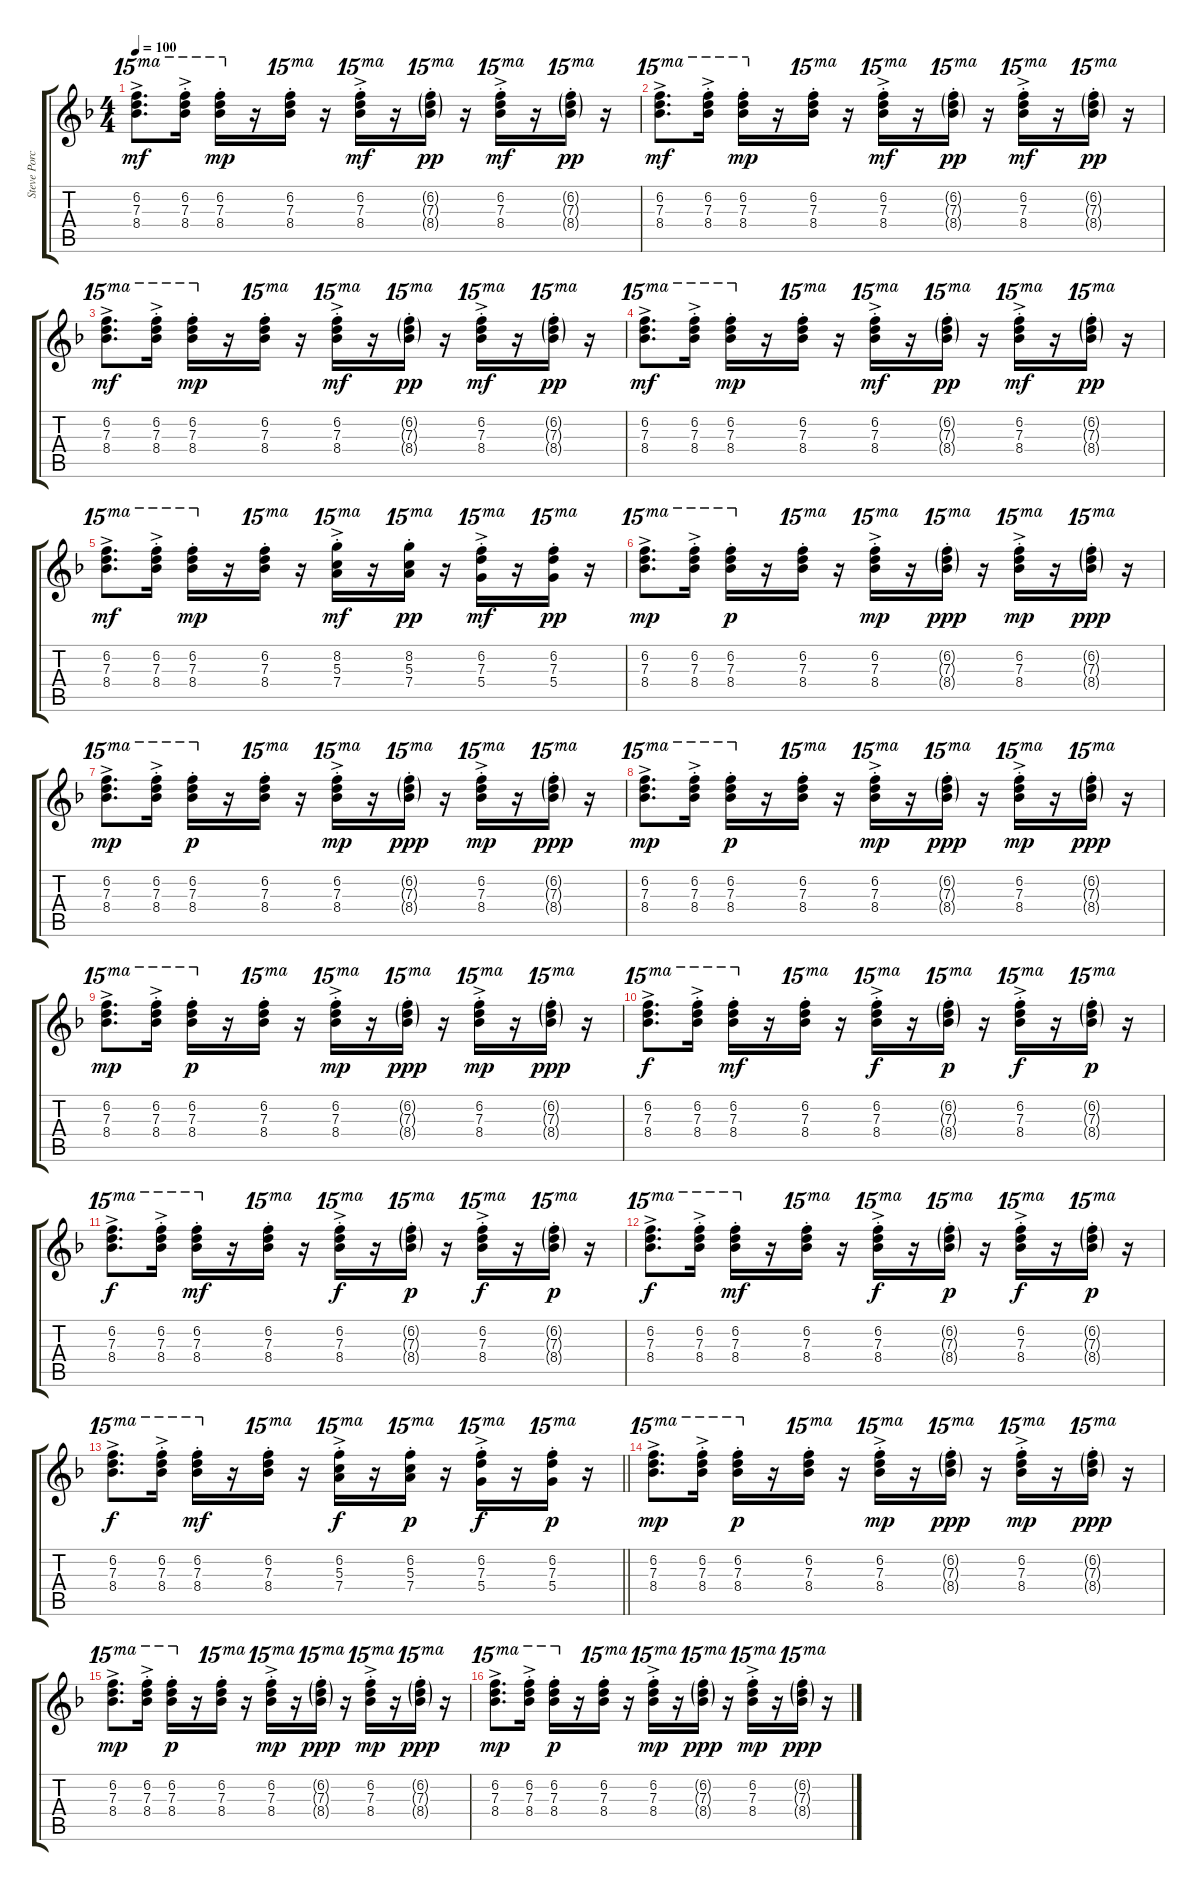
\track ("Steve Porcaro-3" "Steve Porc") {instrument rockorgan}
\staff {score tabs}
\tuning (E7 B6 G6 D6 A5 E5) {hide}
\ts (4 4)
\tempo 100
\clef g2
\ks f
(6.2{ac} 7.3{ac} 8.4{ac}).8{d ot 15ma dy mf} (6.2{ac st} 7.3{ac st} 8.4{ac st}).16{ot 15ma} (6.2{st} 7.3{st} 8.4{st}).16{ot 15ma dy mp} r.16 (6.2{st} 7.3{st} 8.4{st}).16{ot 15ma} r.16 (6.2{ac st} 7.3{ac st} 8.4{ac st}).16{ot 15ma dy mf} r.16 (6.2{g st} 7.3{g st} 8.4{g st}).16{ot 15ma dy pp} r.16 (6.2{ac st} 7.3{ac st} 8.4{ac st}).16{ot 15ma dy mf} r.16 (6.2{g st} 7.3{g st} 8.4{g st}).16{ot 15ma dy pp} r.16 |
(6.2{ac} 7.3{ac} 8.4{ac}).8{d ot 15ma dy mf} (6.2{ac st} 7.3{ac st} 8.4{ac st}).16{ot 15ma} (6.2{st} 7.3{st} 8.4{st}).16{ot 15ma dy mp} r.16 (6.2{st} 7.3{st} 8.4{st}).16{ot 15ma} r.16 (6.2{ac st} 7.3{ac st} 8.4{ac st}).16{ot 15ma dy mf} r.16 (6.2{g st} 7.3{g st} 8.4{g st}).16{ot 15ma dy pp} r.16 (6.2{ac st} 7.3{ac st} 8.4{ac st}).16{ot 15ma dy mf} r.16 (6.2{g st} 7.3{g st} 8.4{g st}).16{ot 15ma dy pp} r.16 |
(6.2{ac} 7.3{ac} 8.4{ac}).8{d ot 15ma dy mf} (6.2{ac st} 7.3{ac st} 8.4{ac st}).16{ot 15ma} (6.2{st} 7.3{st} 8.4{st}).16{ot 15ma dy mp} r.16 (6.2{st} 7.3{st} 8.4{st}).16{ot 15ma} r.16 (6.2{ac st} 7.3{ac st} 8.4{ac st}).16{ot 15ma dy mf} r.16 (6.2{g st} 7.3{g st} 8.4{g st}).16{ot 15ma dy pp} r.16 (6.2{ac st} 7.3{ac st} 8.4{ac st}).16{ot 15ma dy mf} r.16 (6.2{g st} 7.3{g st} 8.4{g st}).16{ot 15ma dy pp} r.16 |
(6.2{ac} 7.3{ac} 8.4{ac}).8{d ot 15ma dy mf} (6.2{ac st} 7.3{ac st} 8.4{ac st}).16{ot 15ma} (6.2{st} 7.3{st} 8.4{st}).16{ot 15ma dy mp} r.16 (6.2{st} 7.3{st} 8.4{st}).16{ot 15ma} r.16 (6.2{ac st} 7.3{ac st} 8.4{ac st}).16{ot 15ma dy mf} r.16 (6.2{g st} 7.3{g st} 8.4{g st}).16{ot 15ma dy pp} r.16 (6.2{ac st} 7.3{ac st} 8.4{ac st}).16{ot 15ma dy mf} r.16 (6.2{g st} 7.3{g st} 8.4{g st}).16{ot 15ma dy pp} r.16 |
(6.2{ac} 7.3{ac} 8.4{ac}).8{d ot 15ma dy mf} (6.2{ac st} 7.3{ac st} 8.4{ac st}).16{ot 15ma} (6.2{st} 7.3{st} 8.4{st}).16{ot 15ma dy mp} r.16 (6.2{st} 7.3{st} 8.4{st}).16{ot 15ma} r.16 (8.2{ac st} 5.3{ac st} 7.4{ac st}).16{ot 15ma dy mf} r.16 (8.2{st} 5.3{st} 7.4{st}).16{ot 15ma dy pp} r.16 (6.2{ac st} 7.3{ac st} 5.4{ac st}).16{ot 15ma dy mf} r.16 (6.2{st} 7.3{st} 5.4{st}).16{ot 15ma dy pp} r.16 |
(6.2{ac} 7.3{ac} 8.4{ac}).8{d ot 15ma dy mp} (6.2{ac st} 7.3{ac st} 8.4{ac st}).16{ot 15ma} (6.2{st} 7.3{st} 8.4{st}).16{ot 15ma dy p} r.16 (6.2{st} 7.3{st} 8.4{st}).16{ot 15ma} r.16 (6.2{ac st} 7.3{ac st} 8.4{ac st}).16{ot 15ma dy mp} r.16 (6.2{g st} 7.3{g st} 8.4{g st}).16{ot 15ma dy ppp} r.16 (6.2{ac st} 7.3{ac st} 8.4{ac st}).16{ot 15ma dy mp} r.16 (6.2{g st} 7.3{g st} 8.4{g st}).16{ot 15ma dy ppp} r.16 |
(6.2{ac} 7.3{ac} 8.4{ac}).8{d ot 15ma dy mp} (6.2{ac st} 7.3{ac st} 8.4{ac st}).16{ot 15ma} (6.2{st} 7.3{st} 8.4{st}).16{ot 15ma dy p} r.16 (6.2{st} 7.3{st} 8.4{st}).16{ot 15ma} r.16 (6.2{ac st} 7.3{ac st} 8.4{ac st}).16{ot 15ma dy mp} r.16 (6.2{g st} 7.3{g st} 8.4{g st}).16{ot 15ma dy ppp} r.16 (6.2{ac st} 7.3{ac st} 8.4{ac st}).16{ot 15ma dy mp} r.16 (6.2{g st} 7.3{g st} 8.4{g st}).16{ot 15ma dy ppp} r.16 |
(6.2{ac} 7.3{ac} 8.4{ac}).8{d ot 15ma dy mp} (6.2{ac st} 7.3{ac st} 8.4{ac st}).16{ot 15ma} (6.2{st} 7.3{st} 8.4{st}).16{ot 15ma dy p} r.16 (6.2{st} 7.3{st} 8.4{st}).16{ot 15ma} r.16 (6.2{ac st} 7.3{ac st} 8.4{ac st}).16{ot 15ma dy mp} r.16 (6.2{g st} 7.3{g st} 8.4{g st}).16{ot 15ma dy ppp} r.16 (6.2{ac st} 7.3{ac st} 8.4{ac st}).16{ot 15ma dy mp} r.16 (6.2{g st} 7.3{g st} 8.4{g st}).16{ot 15ma dy ppp} r.16 |
(6.2{ac} 7.3{ac} 8.4{ac}).8{d ot 15ma dy mp} (6.2{ac st} 7.3{ac st} 8.4{ac st}).16{ot 15ma} (6.2{st} 7.3{st} 8.4{st}).16{ot 15ma dy p} r.16 (6.2{st} 7.3{st} 8.4{st}).16{ot 15ma} r.16 (6.2{ac st} 7.3{ac st} 8.4{ac st}).16{ot 15ma dy mp} r.16 (6.2{g st} 7.3{g st} 8.4{g st}).16{ot 15ma dy ppp} r.16 (6.2{ac st} 7.3{ac st} 8.4{ac st}).16{ot 15ma dy mp} r.16 (6.2{g st} 7.3{g st} 8.4{g st}).16{ot 15ma dy ppp} r.16 |
(6.2{ac} 7.3{ac} 8.4{ac}).8{d ot 15ma dy f} (6.2{ac st} 7.3{ac st} 8.4{ac st}).16{ot 15ma} (6.2{st} 7.3{st} 8.4{st}).16{ot 15ma dy mf} r.16 (6.2{st} 7.3{st} 8.4{st}).16{ot 15ma} r.16 (6.2{ac st} 7.3{ac st} 8.4{ac st}).16{ot 15ma dy f} r.16 (6.2{g st} 7.3{g st} 8.4{g st}).16{ot 15ma dy p} r.16 (6.2{ac st} 7.3{ac st} 8.4{ac st}).16{ot 15ma dy f} r.16 (6.2{g st} 7.3{g st} 8.4{g st}).16{ot 15ma dy p} r.16 |
(6.2{ac} 7.3{ac} 8.4{ac}).8{d ot 15ma dy f} (6.2{ac st} 7.3{ac st} 8.4{ac st}).16{ot 15ma} (6.2{st} 7.3{st} 8.4{st}).16{ot 15ma dy mf} r.16 (6.2{st} 7.3{st} 8.4{st}).16{ot 15ma} r.16 (6.2{ac st} 7.3{ac st} 8.4{ac st}).16{ot 15ma dy f} r.16 (6.2{g st} 7.3{g st} 8.4{g st}).16{ot 15ma dy p} r.16 (6.2{ac st} 7.3{ac st} 8.4{ac st}).16{ot 15ma dy f} r.16 (6.2{g st} 7.3{g st} 8.4{g st}).16{ot 15ma dy p} r.16 |
(6.2{ac} 7.3{ac} 8.4{ac}).8{d ot 15ma dy f} (6.2{ac st} 7.3{ac st} 8.4{ac st}).16{ot 15ma} (6.2{st} 7.3{st} 8.4{st}).16{ot 15ma dy mf} r.16 (6.2{st} 7.3{st} 8.4{st}).16{ot 15ma} r.16 (6.2{ac st} 7.3{ac st} 8.4{ac st}).16{ot 15ma dy f} r.16 (6.2{g st} 7.3{g st} 8.4{g st}).16{ot 15ma dy p} r.16 (6.2{ac st} 7.3{ac st} 8.4{ac st}).16{ot 15ma dy f} r.16 (6.2{g st} 7.3{g st} 8.4{g st}).16{ot 15ma dy p} r.16 |
\barLineRight lightlight
(6.2{ac} 7.3{ac} 8.4{ac}).8{d ot 15ma dy f} (6.2{ac st} 7.3{ac st} 8.4{ac st}).16{ot 15ma} (6.2{st} 7.3{st} 8.4{st}).16{ot 15ma dy mf} r.16 (6.2{st} 7.3{st} 8.4{st}).16{ot 15ma} r.16 (6.2{ac st} 5.3{ac st} 7.4{ac st}).16{ot 15ma dy f} r.16 (6.2{st} 5.3{st} 7.4{st}).16{ot 15ma dy p} r.16 (6.2{ac st} 7.3{ac st} 5.4{ac st}).16{ot 15ma dy f} r.16 (6.2{st} 7.3{st} 5.4{st}).16{ot 15ma dy p} r.16 |
(6.2{ac} 7.3{ac} 8.4{ac}).8{d ot 15ma dy mp} (6.2{ac st} 7.3{ac st} 8.4{ac st}).16{ot 15ma} (6.2{st} 7.3{st} 8.4{st}).16{ot 15ma dy p} r.16 (6.2{st} 7.3{st} 8.4{st}).16{ot 15ma} r.16 (6.2{ac st} 7.3{ac st} 8.4{ac st}).16{ot 15ma dy mp} r.16 (6.2{g st} 7.3{g st} 8.4{g st}).16{ot 15ma dy ppp} r.16 (6.2{ac st} 7.3{ac st} 8.4{ac st}).16{ot 15ma dy mp} r.16 (6.2{g st} 7.3{g st} 8.4{g st}).16{ot 15ma dy ppp} r.16 |
(6.2{ac} 7.3{ac} 8.4{ac}).8{d ot 15ma dy mp} (6.2{ac st} 7.3{ac st} 8.4{ac st}).16{ot 15ma} (6.2{st} 7.3{st} 8.4{st}).16{ot 15ma dy p} r.16 (6.2{st} 7.3{st} 8.4{st}).16{ot 15ma} r.16 (6.2{ac st} 7.3{ac st} 8.4{ac st}).16{ot 15ma dy mp} r.16 (6.2{g st} 7.3{g st} 8.4{g st}).16{ot 15ma dy ppp} r.16 (6.2{ac st} 7.3{ac st} 8.4{ac st}).16{ot 15ma dy mp} r.16 (6.2{g st} 7.3{g st} 8.4{g st}).16{ot 15ma dy ppp} r.16 |
(6.2{ac} 7.3{ac} 8.4{ac}).8{d ot 15ma dy mp} (6.2{ac st} 7.3{ac st} 8.4{ac st}).16{ot 15ma} (6.2{st} 7.3{st} 8.4{st}).16{ot 15ma dy p} r.16 (6.2{st} 7.3{st} 8.4{st}).16{ot 15ma} r.16 (6.2{ac st} 7.3{ac st} 8.4{ac st}).16{ot 15ma dy mp} r.16 (6.2{g st} 7.3{g st} 8.4{g st}).16{ot 15ma dy ppp} r.16 (6.2{ac st} 7.3{ac st} 8.4{ac st}).16{ot 15ma dy mp} r.16 (6.2{g st} 7.3{g st} 8.4{g st}).16{ot 15ma dy ppp} r.16
